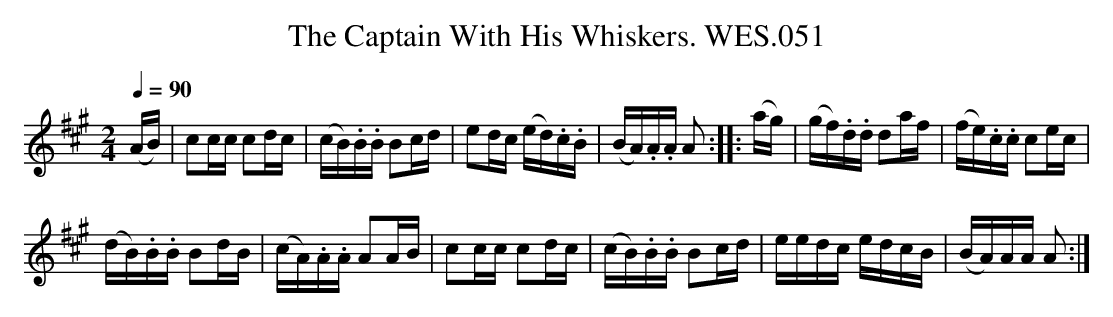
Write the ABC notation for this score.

X:1
T:Captain With His Whiskers. WES.051, The
M:2/4
L:1/8
Q:1/4=90
K:A
(A/B/)|cc/c/ cd/c/|(c/B/).B/.B/ Bc/d/|ed/c/ (e/d/).c/.B/|(B/A/).A/.A/ A::(a/g/)|(g/f/).d/.d/ da/f/|(f/e/).c/.c/ ce/c/|
(d/B/).B/.B/ Bd/B/|(c/A/).A/.A/ AA/B/|cc/c/ cd/c/|(c/B/).B/.B/ Bc/d/|e/e/d/c/ e/d/c/B/|(B/A/)A/A/ A :|
